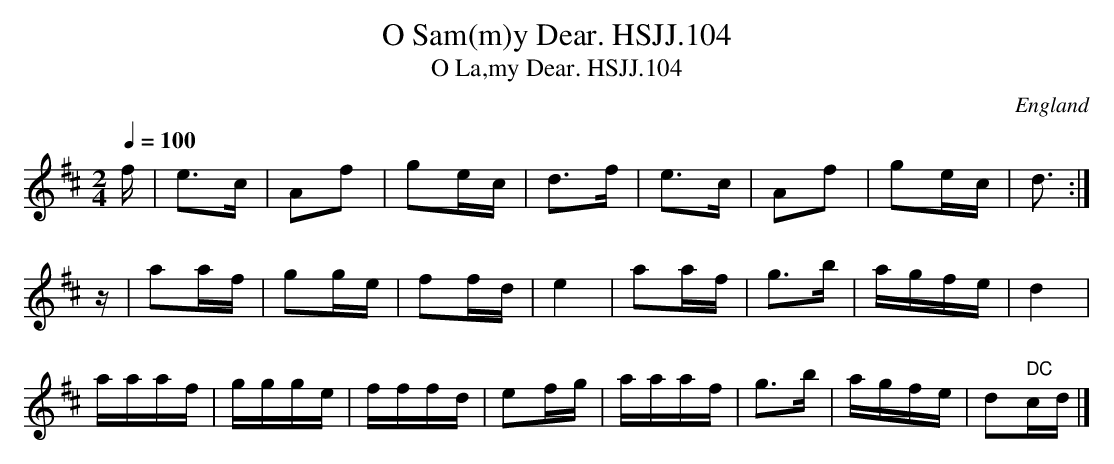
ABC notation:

X:1
T:O Sam(m)y Dear. HSJJ.104
T:O La,my Dear. HSJJ.104
M:2/4
L:1/16
Q:1/4=100
O:England
K:D major
f|e3c|A2f2|g2ec|d3f|e3c|A2f2|g2ec|d3:|!
z|a2af|g2ge|f2fd|e4|a2af|g3b|agfe|d4|!
aaaf|ggge|fffd|e2fg|aaaf|g3b|agfe|\
d2" DC"cd|]
